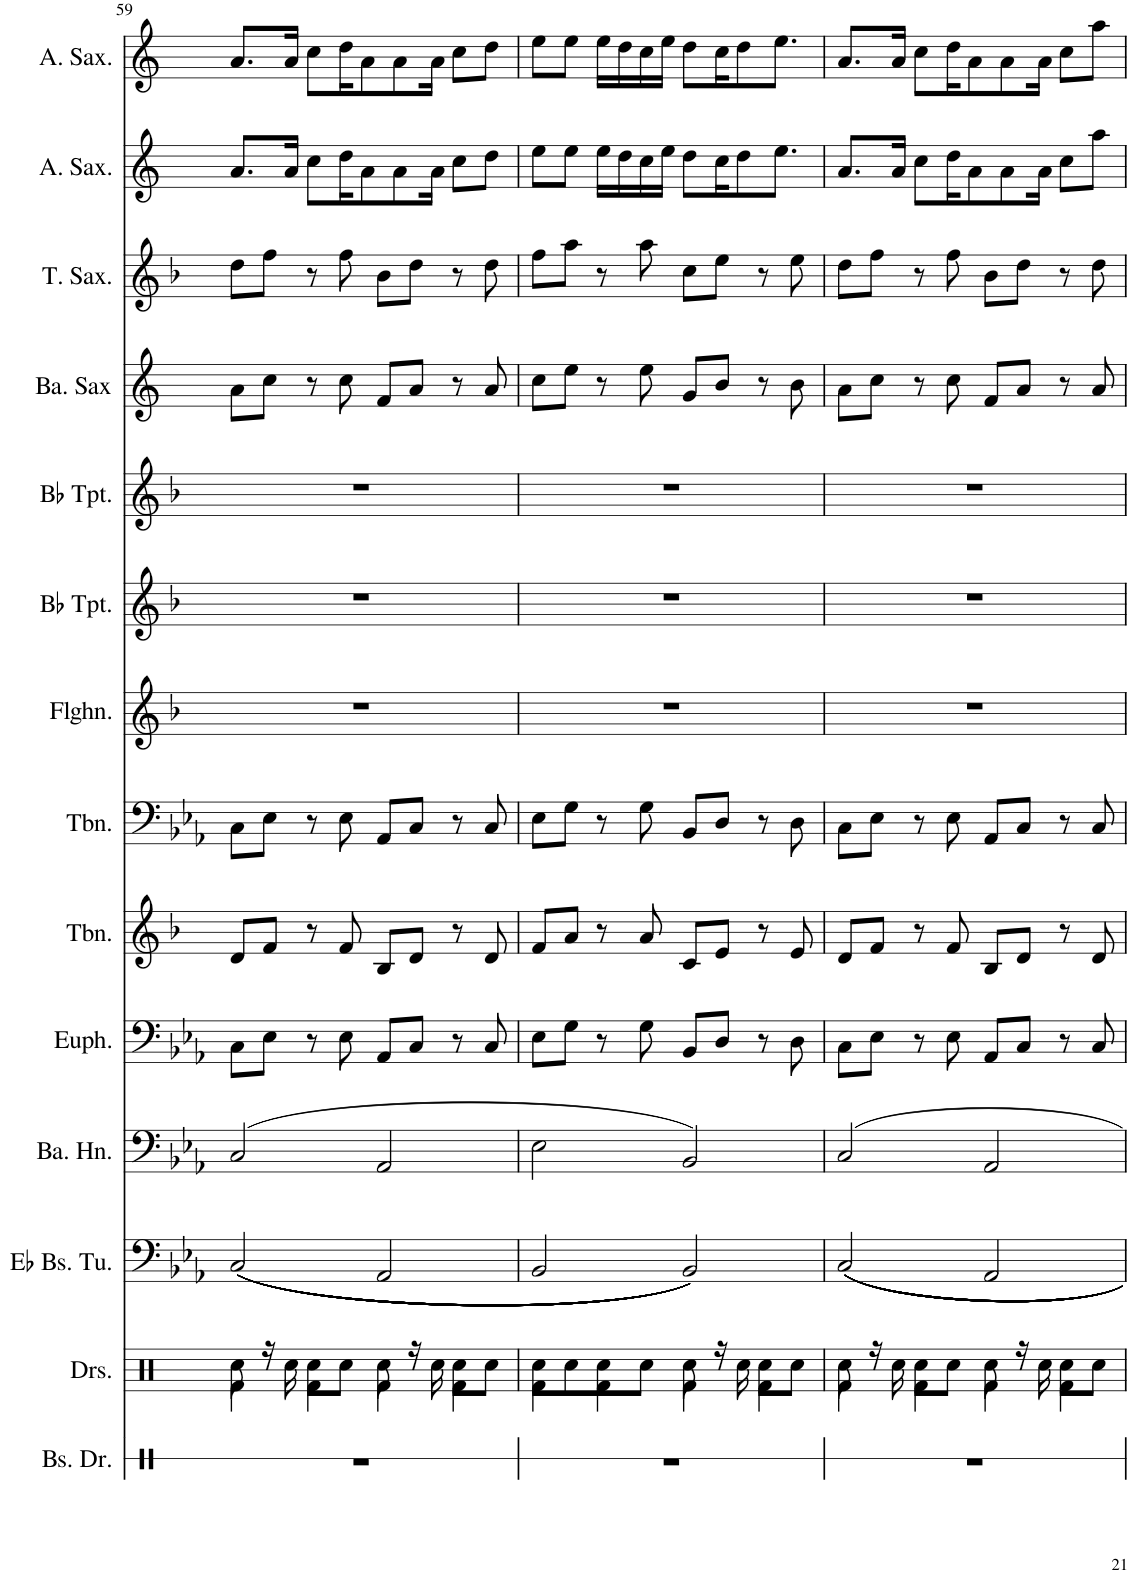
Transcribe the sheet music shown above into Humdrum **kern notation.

**kern	**kern	**kern	**kern	**kern	**kern	**kern	**kern	**kern	**kern	**kern	**kern	**kern	**kern
*part14	*part13	*part12	*part11	*part10	*part9	*part8	*part7	*part6	*part5	*part4	*part3	*part2	*part1
*staff14	*staff13	*staff12	*staff11	*staff10	*staff9	*staff8	*staff7	*staff6	*staff5	*staff4	*staff3	*staff2	*staff1
*I"Bas-drum	*I"Drumset	*I"Bas-tuba in Eb	*I"Bariton-hoorn	*I"Euphonium	*I"Trombone	*I"Trombone	*I"Flügelhorn	*I"Trompet in Bb	*I"Trompet in Bb	*I"Bariton-saxofoon	*I"Tenor-saxofoon	*I"Alt-saxofoon	*I"Alt-saxofoon
*I'Bs. Dr.	*I'Drs.	*	*I'Ba. Hn.	*I'Euph.	*I'Tbn.	*I'Tbn.	*I'Flghn.	*	*	*I'Ba. Sax	*I'T. Sax.	*I'A. Sax.	*I'A. Sax.
!!LO:PB:g=z
*clefX	*clefX	*clefF4	*clefF4	*clefF4	*clefG2	*clefF4	*clefG2	*clefG2	*clefG2	*clefG2	*clefG2	*clefG2	*clefG2
*	*	*	*Trd4c7	*	*Trd8c14	*	*Trd1c2	*Trd1c2	*Trd1c2	*Trd12c21	*Trd8c14	*Trd5c9	*Trd5c9
*k[]	*k[]	*k[b-e-a-]	*k[b-e-a-]	*k[b-e-a-]	*k[b-]	*k[b-e-a-]	*k[b-]	*k[b-]	*k[b-]	*k[]	*k[b-]	*k[]	*k[]
*M4/4	*M4/4	*M4/4	*M4/4	*M4/4	*M4/4	*M4/4	*M4/4	*M4/4	*M4/4	*M4/4	*M4/4	*M4/4	*M4/4
=59	=59	=59	=59	=59	=59	=59	=59	=59	=59	=59	=59	=59	=59
*	*^	*	*	*	*	*	*	*	*	*	*	*	*
1r	8Rcc\	4Rf\	((((((((((2C/	(2C/	8C\L	8d/L	8C\L	1r	1r	1r	8a\L	8dd\L	8.a/L	8.a/L
.	16r	.	.	.	8E-\J	8f/J	8E-\J	.	.	.	8cc\J	8ff\J	.	.
.	16Rcc\	.	.	.	.	.	.	.	.	.	.	.	16a/Jk	16a/Jk
.	8Rcc\L	4Rf\	.	.	8r	8r	8r	.	.	.	8r	8r	8cc\L	8cc\L
.	8Rcc\J	.	.	.	8E-\	8f/	8E-\	.	.	.	8cc\	8ff\	16dd\K	16dd\K
.	.	.	.	.	.	.	.	.	.	.	.	.	8a\	8a\
.	8Rcc\	4Rf\	2AA-/	2AA-/	8AA-/L	8B-/L	8AA-/L	.	.	.	8f/L	8b-\L	.	.
.	.	.	.	.	.	.	.	.	.	.	.	.	8a\	8a\
.	16r	.	.	.	8C/J	8d/J	8C/J	.	.	.	8a/J	8dd\J	.	.
.	16Rcc\	.	.	.	.	.	.	.	.	.	.	.	16a\Jk	16a\Jk
.	8Rcc\L	4Rf\	.	.	8r	8r	8r	.	.	.	8r	8r	8cc\L	8cc\L
.	8Rcc\J	.	.	.	8C/	8d/	8C/	.	.	.	8a/	8dd\	8dd\J	8dd\J
=60	=60	=60	=60	=60	=60	=60	=60	=60	=60	=60	=60	=60	=60	=60
1r	8Rcc\L	4Rf\	2BB-/	2E-\	8E-\L	8f/L	8E-\L	1r	1r	1r	8cc\L	8ff\L	8ee\L	8ee\L
.	8Rcc\	.	.	.	8G\J	8a/J	8G\J	.	.	.	8ee\J	8aa\J	8ee\J	8ee\J
.	8Rcc\	4Rf\	.	.	8r	8r	8r	.	.	.	8r	8r	16ee\LL	16ee\LL
.	.	.	.	.	.	.	.	.	.	.	.	.	16dd\	16dd\
.	8Rcc\J	.	.	.	8G\	8a/	8G\	.	.	.	8ee\	8aa\	16cc\	16cc\
.	.	.	.	.	.	.	.	.	.	.	.	.	16ee\JJ	16ee\JJ
.	8Rcc\	4Rf\	((((((((2BB-/))))))))))	2BB-/)	8BB-/L	8c/L	8BB-/L	.	.	.	8g/L	8cc\L	8dd\L	8dd\L
.	16r	.	.	.	8D/J	8e/J	8D/J	.	.	.	8b/J	8ee\J	16cc\K	16cc\K
.	16Rcc\	.	.	.	.	.	.	.	.	.	.	.	8dd\	8dd\
.	8Rcc\L	4Rf\	.	.	8r	8r	8r	.	.	.	8r	8r	.	.
.	.	.	.	.	.	.	.	.	.	.	.	.	8.ee\J	8.ee\J
.	8Rcc\J	.	.	.	8D\	8e/	8D\	.	.	.	8b\	8ee\	.	.
=61	=61	=61	=61	=61	=61	=61	=61	=61	=61	=61	=61	=61	=61	=61
1r	8Rcc\	4Rf\	2C/	2C/	8C\L	8d/L	8C\L	1r	1r	1r	8a\L	8dd\L	8.a/L	8.a/L
.	16r	.	.	.	8E-\J	8f/J	8E-\J	.	.	.	8cc\J	8ff\J	.	.
.	16Rcc\	.	.	.	.	.	.	.	.	.	.	.	16a/Jk	16a/Jk
.	8Rcc\L	4Rf\	.	.	8r	8r	8r	.	.	.	8r	8r	8cc\L	8cc\L
.	8Rcc\J	.	.	.	8E-\	8f/	8E-\	.	.	.	8cc\	8ff\	16dd\K	16dd\K
.	.	.	.	.	.	.	.	.	.	.	.	.	8a\	8a\
.	8Rcc\	4Rf\	2AA-/	2AA-/	8AA-/L	8B-/L	8AA-/L	.	.	.	8f/L	8b-\L	.	.
.	.	.	.	.	.	.	.	.	.	.	.	.	8a\	8a\
.	16r	.	.	.	8C/J	8d/J	8C/J	.	.	.	8a/J	8dd\J	.	.
.	16Rcc\	.	.	.	.	.	.	.	.	.	.	.	16a\Jk	16a\Jk
.	8Rcc\L	4Rf\	.	.	8r	8r	8r	.	.	.	8r	8r	8cc\L	8cc\L
.	8Rcc\J	.	.	.	8C/	8d/	8C/	.	.	.	8a/	8dd\	8aa\J	8aa\J
*	*v	*v	*	*	*	*	*	*	*	*	*	*	*	*
=	=	=	=	=	=	=	=	=	=	=	=	=	=
*-	*-	*-	*-	*-	*-	*-	*-	*-	*-	*-	*-	*-	*-
